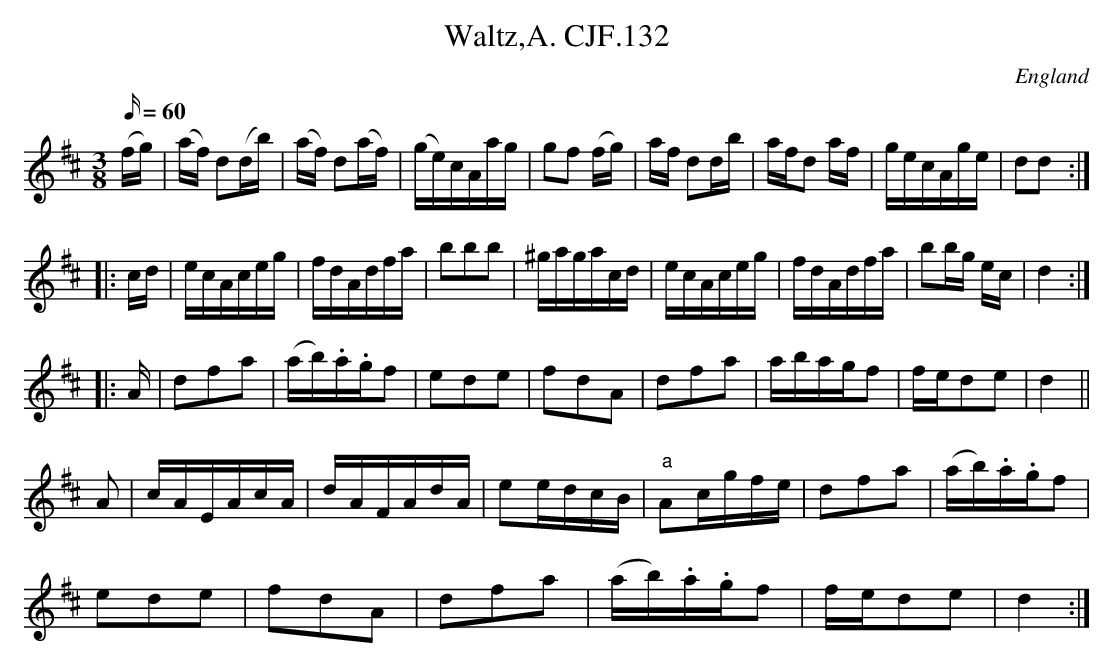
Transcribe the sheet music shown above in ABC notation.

X:1
T:Waltz,A. CJF.132
M:3/8
L:1/16
Q:60
O:England
K:D
(fg)|(af) d2(db)|(af) d2(af)|(ge)cAag|\
g2f2 (fg)|af d2db|afd2 af|gecAge|d2d2:||:!
cd|ecAceg|fdAdfa|b2b2b2|^gagacd|ecAceg|\
fdAdfa|b2bg ec|d4:||:!A|
d2f2a2|(ab).a.gf2|e2d2e2|f2d2A2|d2f2a2|abagf2|\
fed2e2|d4||!A2|cAEAcA|dAFAdA|
e2edcB|"a"A2cgfe|d2f2a2|(ab).a.gf2|!\
e2d2e2|f2d2A2|d2f2a2|(ab).a.gf2|fed2e2|d4:|
